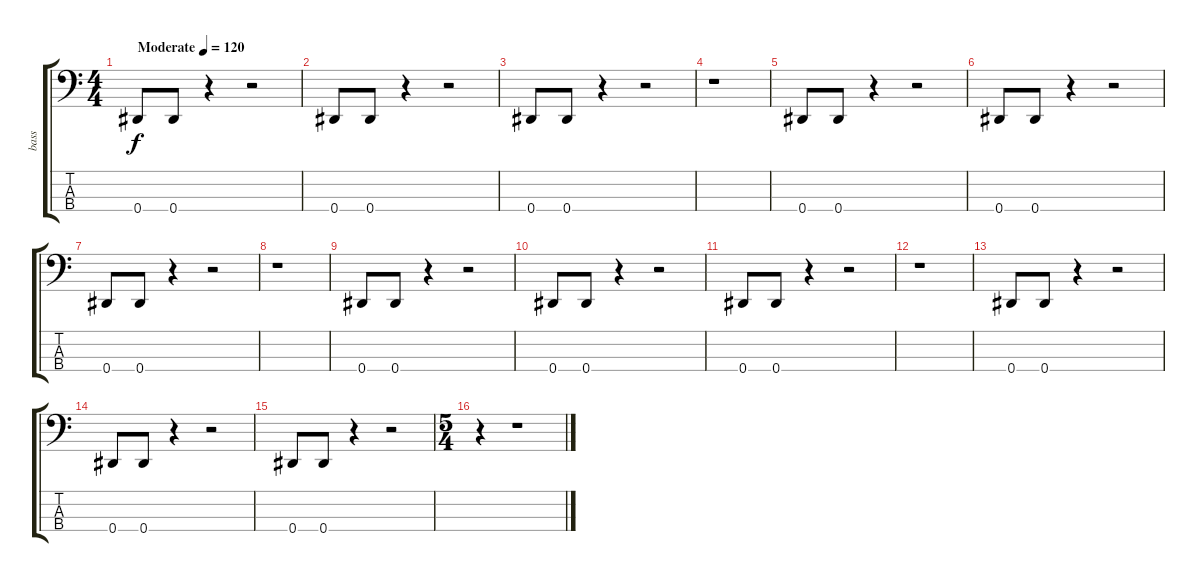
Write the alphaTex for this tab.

\track ("bass" "bass") {solo instrument electricbasspick}
\staff {score tabs}
\tuning (Gb2 Db2 Ab1 Eb1) {hide}
\ts (4 4)
\tempo (120 "Moderate")
\tempo 118
\tempo (120 "Moderate")
\clef f4
\ks c
0.4.8{dy f instrument electricbasspick} 0.4.8 r.4 r.2 |
0.4.8 0.4.8 r.4 r.2 |
0.4.8 0.4.8 r.4 r.2 |
r.1 |
0.4.8 0.4.8 r.4 r.2 |
0.4.8 0.4.8 r.4 r.2 |
0.4.8 0.4.8 r.4 r.2 |
r.1 |
0.4.8 0.4.8 r.4 r.2 |
0.4.8 0.4.8 r.4 r.2 |
0.4.8 0.4.8 r.4 r.2 |
r.1 |
0.4.8 0.4.8 r.4 r.2 |
0.4.8 0.4.8 r.4 r.2 |
0.4.8 0.4.8 r.4 r.2 |
\ts (5 4)
r.4 r.1
